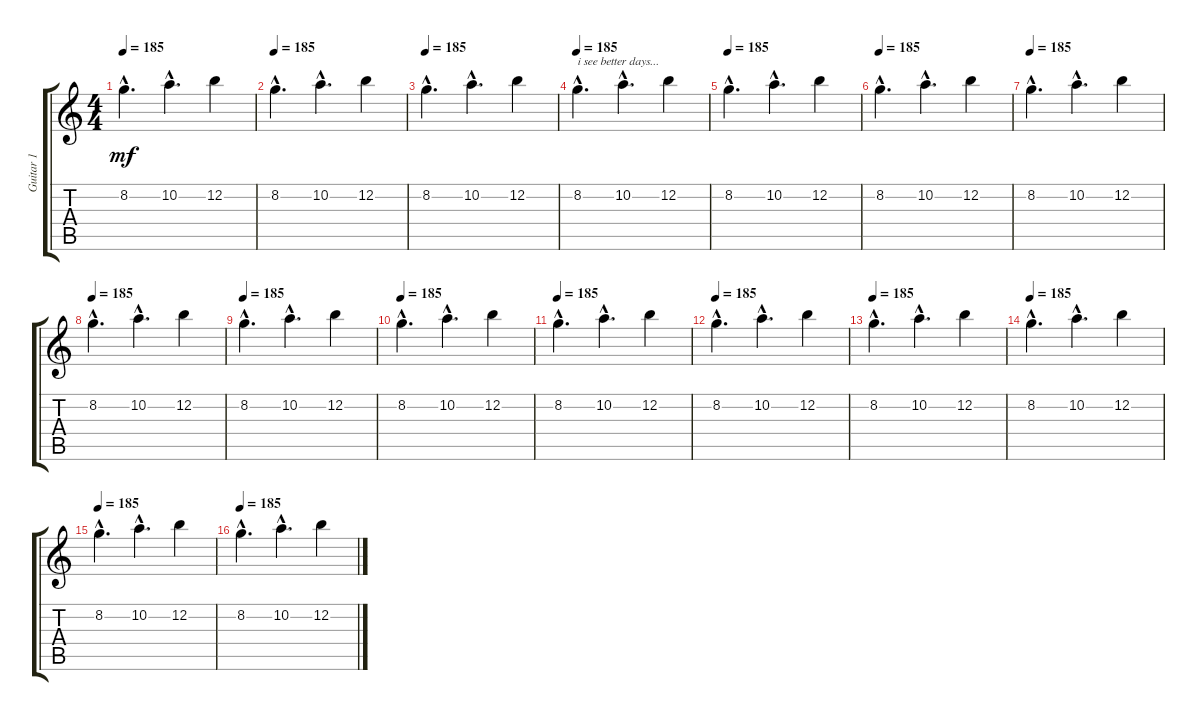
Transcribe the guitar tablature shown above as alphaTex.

\track ("Guitar 1" "Guitar 1") {instrument distortionguitar}
\staff {score tabs}
\tuning (E4 B3 G3 D3 A2 E2) {hide}
\ts (4 4)
\tempo 185
\clef g2
\ks c
8.2{hac}.4{d dy mf} 10.2{hac}.4{d} 12.2.4 |
\tempo 185
8.2{hac}.4{d} 10.2{hac}.4{d} 12.2.4 |
\tempo 185
8.2{hac}.4{d} 10.2{hac}.4{d} 12.2.4 |
\tempo 185
8.2{hac}.4{d txt "i see better days..."} 10.2{hac}.4{d} 12.2.4 |
\tempo 185
8.2{hac}.4{d} 10.2{hac}.4{d} 12.2.4 |
\tempo 185
8.2{hac}.4{d} 10.2{hac}.4{d} 12.2.4 |
\tempo 185
8.2{hac}.4{d} 10.2{hac}.4{d} 12.2.4 |
\tempo 185
8.2{hac}.4{d} 10.2{hac}.4{d} 12.2.4 |
\tempo 185
8.2{hac}.4{d} 10.2{hac}.4{d} 12.2.4 |
\tempo 185
8.2{hac}.4{d} 10.2{hac}.4{d} 12.2.4 |
\tempo 185
8.2{hac}.4{d} 10.2{hac}.4{d} 12.2.4 |
\tempo 185
8.2{hac}.4{d} 10.2{hac}.4{d} 12.2.4 |
\tempo 185
8.2{hac}.4{d} 10.2{hac}.4{d} 12.2.4 |
\tempo 185
8.2{hac}.4{d} 10.2{hac}.4{d} 12.2.4 |
\tempo 185
8.2{hac}.4{d} 10.2{hac}.4{d} 12.2.4 |
\tempo 185
8.2{hac}.4{d} 10.2{hac}.4{d} 12.2.4
